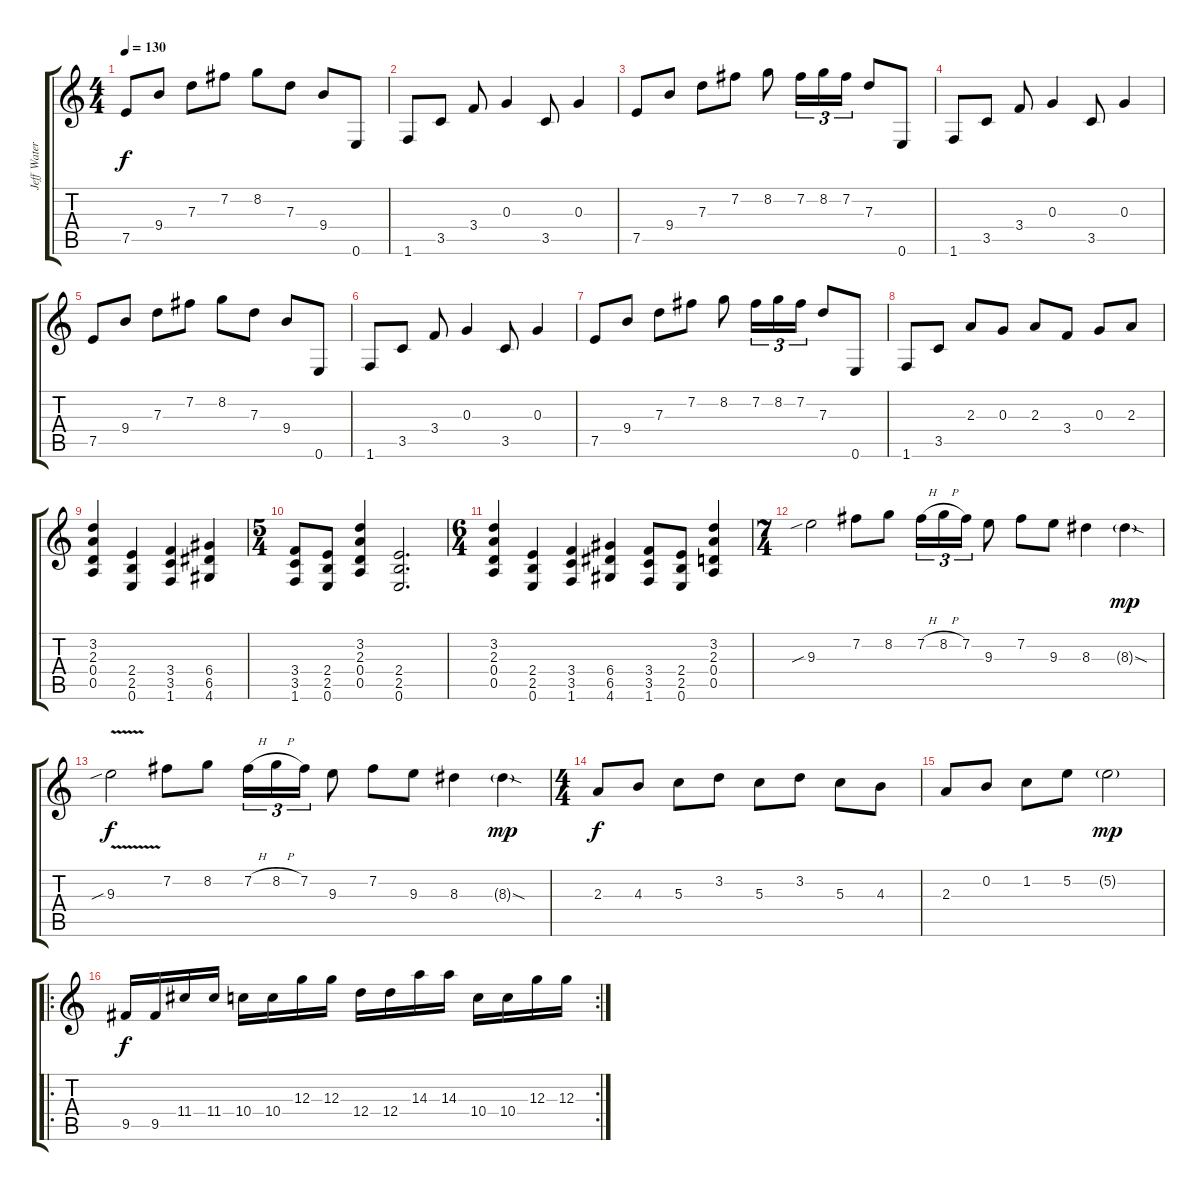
\track ("Jeff Waters" "Jeff Water") {instrument acousticguitarsteel}
\staff {score tabs}
\tuning (E4 B3 G3 D3 A2 E2) {hide}
\ts (4 4)
\tempo 130
\clef g2
\ks c
7.5.8{dy f instrument acousticguitarsteel} 9.4.8 7.3.8 7.2.8 8.2.8 7.3.8 9.4.8 0.6.8 |
1.6.8 3.5.8 3.4.8 0.3.4 3.5.8 0.3.4 |
7.5.8 9.4.8 7.3.8 7.2.8 8.2.8 7.2.16{tu (3 2)} 8.2.16{tu (3 2)} 7.2.16{tu (3 2)} 7.3.8 0.6.8 |
1.6.8 3.5.8 3.4.8 0.3.4 3.5.8 0.3.4 |
7.5.8 9.4.8 7.3.8 7.2.8 8.2.8 7.3.8 9.4.8 0.6.8 |
1.6.8 3.5.8 3.4.8 0.3.4 3.5.8 0.3.4 |
7.5.8 9.4.8 7.3.8 7.2.8 8.2.8 7.2.16{tu (3 2)} 8.2.16{tu (3 2)} 7.2.16{tu (3 2)} 7.3.8 0.6.8 |
1.6.8 3.5.8 2.3.8 0.3.8 2.3.8 3.4.8 0.3.8 2.3.8 |
(3.2 2.3 0.4 0.5).4{instrument distortionguitar} (2.4 2.5 0.6).4 (3.4 3.5 1.6).4 (6.4 6.5 4.6).4 |
\ts (5 4)
(3.4 3.5 1.6).8 (2.4 2.5 0.6).8 (3.2 2.3 0.4 0.5).4 (2.4 2.5 0.6).2{d} |
\ts (6 4)
(3.2 2.3 0.4 0.5).4 (2.4 2.5 0.6).4 (3.4 3.5 1.6).4 (6.4 6.5 4.6).4 (3.4 3.5 1.6).8 (2.4 2.5 0.6).8 (3.2 2.3 0.4 0.5).4 |
\ts (7 4)
9.3{sib}.2 7.2.8 8.2.8 7.2{h}.16{tu (3 2)} 8.2{h}.16{tu (3 2)} 7.2.16{tu (3 2)} 9.3.8 7.2.8 9.3.8 8.3.4 8.3{sod g}.4{dy mp} |
9.3{v sib}.2{dy f} 7.2.8 8.2.8 7.2{h}.16{tu (3 2)} 8.2{h}.16{tu (3 2)} 7.2.16{tu (3 2)} 9.3.8 7.2.8 9.3.8 8.3.4 8.3{sod g}.4{dy mp} |
\ts (4 4)
2.3.8{dy f} 4.3.8 5.3.8 3.2.8 5.3.8 3.2.8 5.3.8 4.3.8 |
2.3.8 0.2.8 1.2.8 5.2.8 5.2{g}.2{dy mp} |
\ro
\rc 2
9.5.16{dy f} 9.5.16 11.4.16 11.4.16 10.4.16 10.4.16 12.3.16 12.3.16 12.4.16 12.4.16 14.3.16 14.3.16 10.4.16 10.4.16 12.3.16 12.3.16
